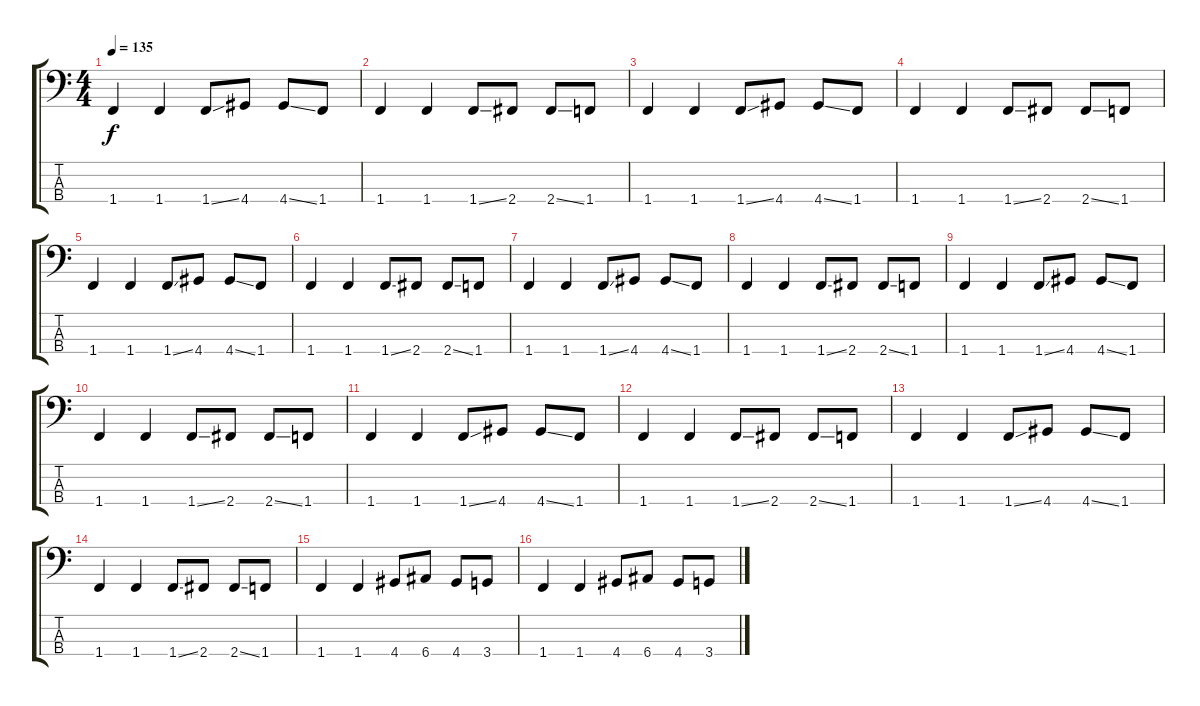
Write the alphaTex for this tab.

\track "" {instrument electricbasspick}
\staff {score tabs}
\tuning (G2 D2 A1 E1) {hide}
\ts (4 4)
\tempo 135
\clef f4
\ks c
1.4.4{dy f} 1.4.4 1.4{ss}.8 4.4.8 4.4{ss}.8 1.4.8 |
1.4.4 1.4.4 1.4{ss}.8 2.4.8 2.4{ss}.8 1.4.8 |
1.4.4 1.4.4 1.4{ss}.8 4.4.8 4.4{ss}.8 1.4.8 |
1.4.4 1.4.4 1.4{ss}.8 2.4.8 2.4{ss}.8 1.4.8 |
1.4.4 1.4.4 1.4{ss}.8 4.4.8 4.4{ss}.8 1.4.8 |
1.4.4 1.4.4 1.4{ss}.8 2.4.8 2.4{ss}.8 1.4.8 |
1.4.4 1.4.4 1.4{ss}.8 4.4.8 4.4{ss}.8 1.4.8 |
1.4.4 1.4.4 1.4{ss}.8 2.4.8 2.4{ss}.8 1.4.8 |
1.4.4 1.4.4 1.4{ss}.8 4.4.8 4.4{ss}.8 1.4.8 |
1.4.4 1.4.4 1.4{ss}.8 2.4.8 2.4{ss}.8 1.4.8 |
1.4.4 1.4.4 1.4{ss}.8 4.4.8 4.4{ss}.8 1.4.8 |
1.4.4 1.4.4 1.4{ss}.8 2.4.8 2.4{ss}.8 1.4.8 |
1.4.4 1.4.4 1.4{ss}.8 4.4.8 4.4{ss}.8 1.4.8 |
1.4.4 1.4.4 1.4{ss}.8 2.4.8 2.4{ss}.8 1.4.8 |
1.4.4 1.4.4 4.4.8 6.4.8 4.4.8 3.4.8 |
1.4.4 1.4.4 4.4.8 6.4.8 4.4.8 3.4.8
